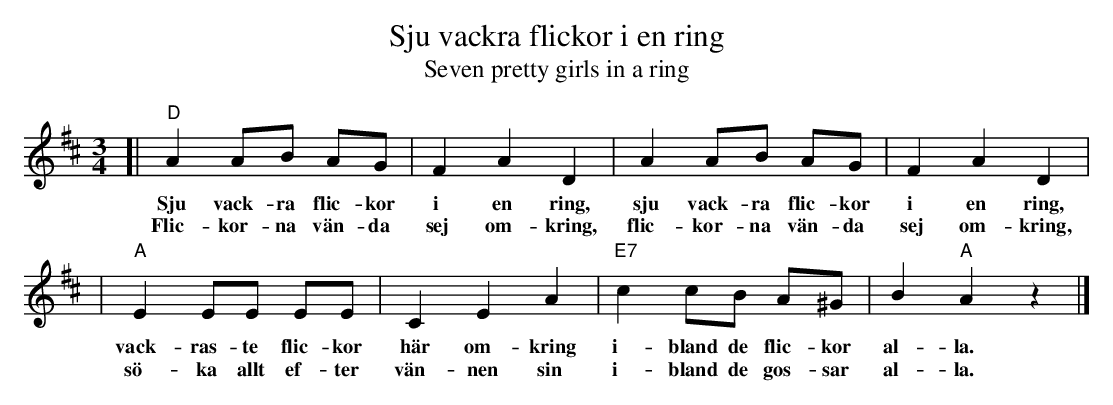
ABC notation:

X:1
T: Sju vackra flickor i en ring
T: Seven pretty girls in a ring
M: 3/4
L: 1/8
K: D
[| "D"A2 AB AG | F2 A2 D2 |     A2 AB AG  | F2    A2 D2 |
w: Sju vack-ra flic-kor i en ring, sju vack-ra flic-kor i en ring,
w: Flic-kor-na v\"an-da sej om-kring, flic-kor-na v\"an-da sej om-kring,
|  "A"E2 EE EE | C2 E2 A2 | "E7"c2 cB A^G | B2 "A"A2 z2 |]
w: vack-ras-te flic-kor h\"ar om-kring i-bland de flic-kor al-la.
w: s\"o-ka allt ef-ter v\"an-nen sin i-bland de gos-sar al-la.
